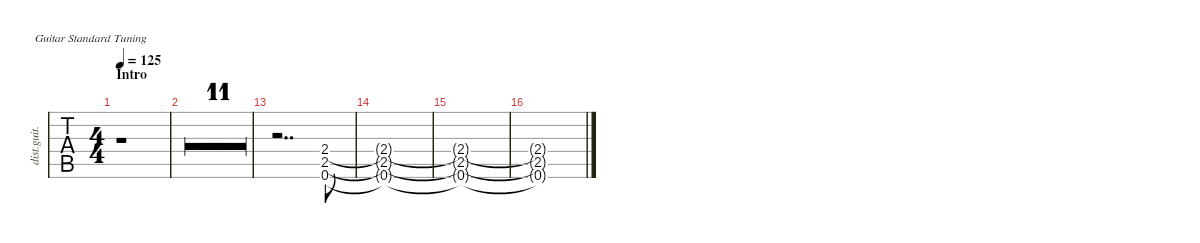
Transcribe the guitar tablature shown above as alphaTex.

\defaultSystemsLayout 4
\hideDynamics
\bracketExtendMode nobrackets
\track ("Rhythm Guitar 2 (Kirk)" "dist.guit.") {defaultSystemsLayout 4 multiBarRest instrument distortionguitar}
\staff {tabs}
\tuning (E4 B3 G3 D3 A2 E2)
\ts (4 4)
\section ("" "Intro")
\tempo 125
\clef g2
\ks c
r.1{dy mf instrument distortionguitar} |
r.1 |
r.1 |
r.1 |
r.1 |
r.1 |
r.1 |
r.1 |
r.1 |
r.1 |
r.1 |
r.1 |
r.2{dd} (0.6 2.5 2.4).8 |
(2.4{t} 2.5{t} 0.6{t}).1 |
(0.6{t} 2.5{t} 2.4{t}).1 |
(2.4{t} 2.5{t} 0.6{t}).1
